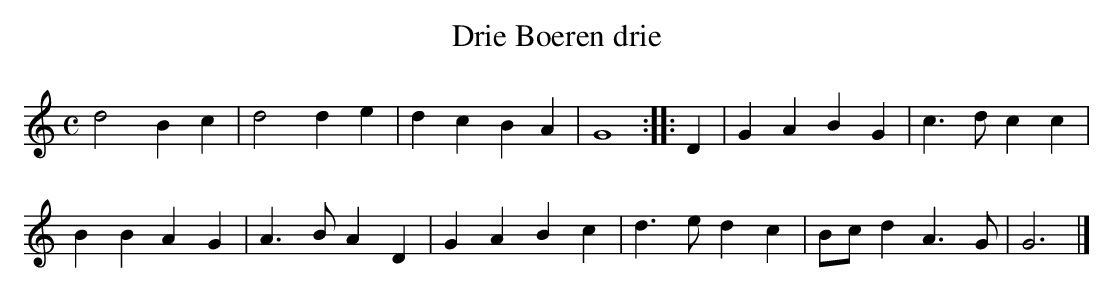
X:1
T:Drie Boeren drie
M:C
K:Gmix
d4B2c2|d4d2e2|d2c2B2A2|G8:||:D2|G2A2B2G2|c3dc2c2|
B2B2A2G2|A3BA2D2|G2A2B2c2|d3ed2c2|Bcd2A3G|G6|]
